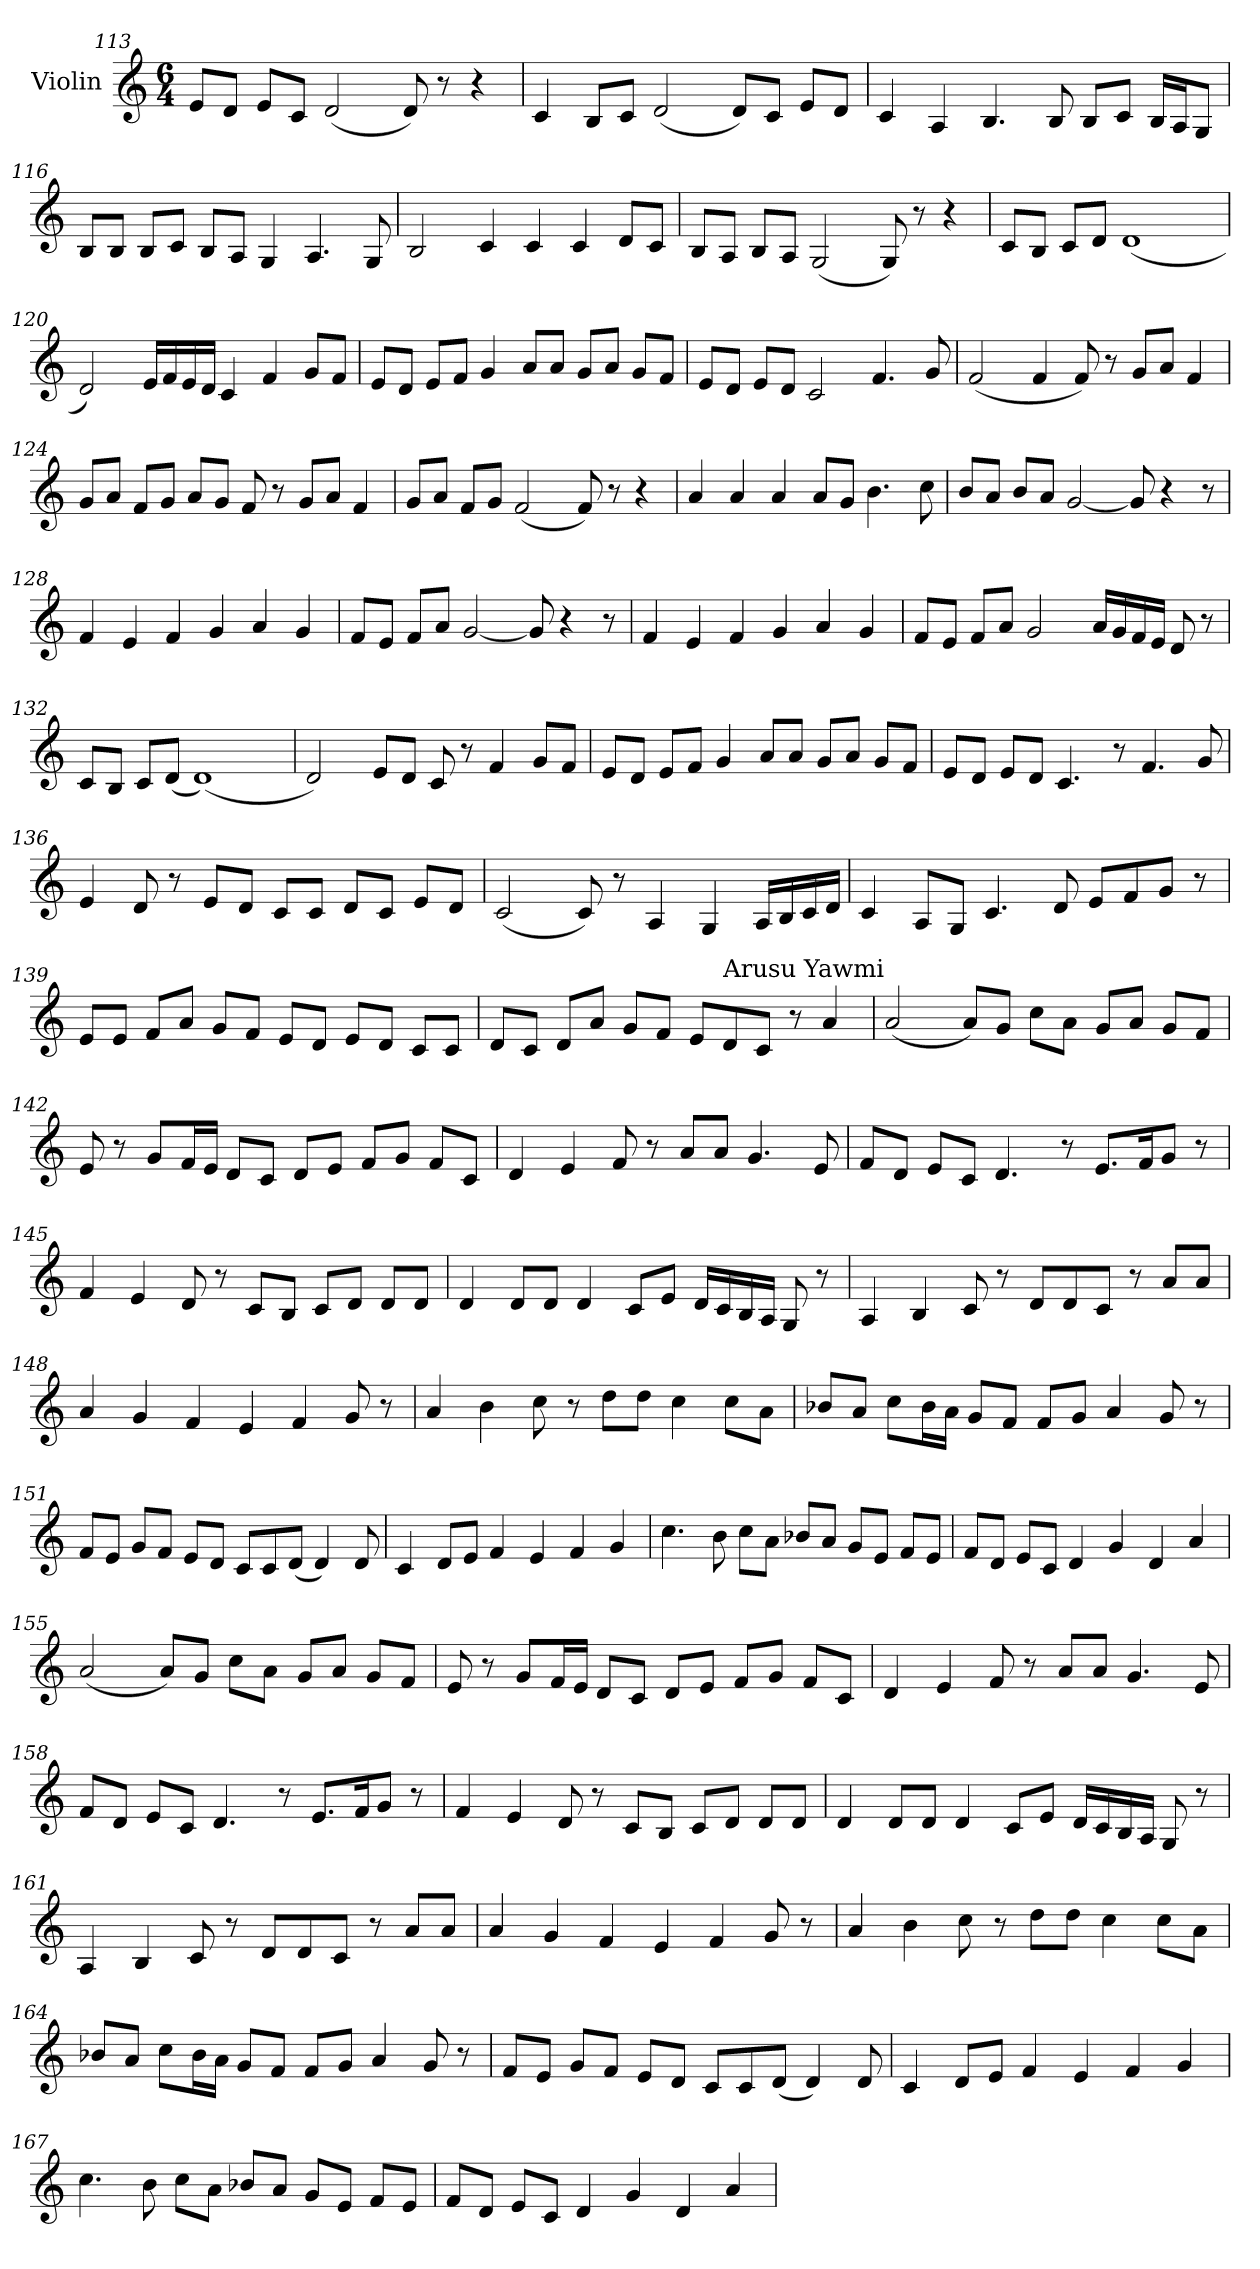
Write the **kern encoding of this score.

**kern
*part1
*staff1
*I"Violin
!!LO:LB:g=z
*clefG2
*k[]
*C:
*M6/4
=113
8e/L
8d/J
8e/L
8c/J
(2d/
8d/)
8r
4r
!!LO:LB:g=z
=114
4c/
8B/L
8c/J
(2d/
8d/L)
8c/J
8e/L
8d/J
!!LO:LB:g=z
=115
4c/
4A/
4.B/
8B/
8B/L
8c/J
16B/LL
16A/J
8G/J
!!LO:LB:g=z
=116
8B/L
8B/J
8B/L
8c/J
8B/L
8A/J
4G/
4.A/
8G/
!!LO:LB:g=z
=117
2B/
4c/
4c/
4c/
8d/L
8c/J
!!LO:LB:g=z
=118
8B/L
8A/J
8B/L
8A/J
(2G/
8G/)
8r
4r
!!LO:PB:g=z
=119
8c/L
8B/J
8c/L
8d/J
(1d
!!LO:LB:g=z
=120
2d/)
16e/LL
16f/
16e/
16d/JJ
4c/
4f/
8g/L
8f/J
!!LO:LB:g=z
=121
8e/L
8d/J
8e/L
8f/J
4g/
8a/L
8a/J
8g/L
8a/J
8g/L
8f/J
!!LO:LB:g=z
=122
8e/L
8d/J
8e/L
8d/J
2c/
4.f/
8g/
=123
(2f/
4f/
8f/)
8r
8g/L
8a/J
4f/
=124
8g/L
8a/J
8f/L
8g/J
8a/L
8g/J
8f/
8r
8g/L
8a/J
4f/
!!LO:LB:g=z
=125
8g/L
8a/J
8f/L
8g/J
(2f/
8f/)
8r
4r
=126
4a/
4a/
4a/
8a/L
8g/J
4.b\
8cc\
=127
8b/L
8a/J
8b/L
8a/J
[2g/
8g/]
4r
8r
!!LO:PB:g=z
=128
4f/
4e/
4f/
4g/
4a/
4g/
!!LO:PB:g=z
=129
8f/L
8e/J
8f/L
8a/J
[2g/
8g/]
4r
8r
=130
4f/
4e/
4f/
4g/
4a/
4g/
=131
8f/L
8e/J
8f/L
8a/J
2g/
16a/LL
16g/
16f/
16e/JJ
8d/
8r
!!LO:LB:g=z
=132
8c/L
8B/J
8c/L
(8d/J
(1d)
=133
2d/)
8e/L
8d/J
8c/
8r
4f/
8g/L
8f/J
=134
8e/L
8d/J
8e/L
8f/J
4g/
8a/L
8a/J
8g/L
8a/J
8g/L
8f/J
!!LO:LB:g=z
=135
8e/L
8d/J
8e/L
8d/J
4.c/
8r
4.f/
8g/
=136
4e/
8d/
8r
8e/L
8d/J
8c/L
8c/J
8d/L
8c/J
8e/L
8d/J
=137
(2c/
8c/)
8r
4A/
4G/
16A/LL
16B/
16c/
16d/JJ
!!LO:PB:g=z
=138
4c/
8A/L
8G/J
4.c/
8d/
8e/L
8f/
8g/J
8r
=139
8e/L
8e/J
8f/L
8a/J
8g/L
8f/J
8e/L
8d/J
8e/L
8d/J
8c/L
8c/J
=140
8d/L
8c/J
8d/L
8a/J
8g/L
8f/J
8e/L
!LO:TX:a:t=Arusu Yawmi
8d/
8c/J
8r
4a/
!!LO:LB:g=z
=141
*MM70
(2a/
8a/L)
8g/J
8cc\L
8a\J
8g/L
8a/J
8g/L
8f/J
=142
8e/
8r
8g/L
16f/L
16e/JJ
8d/L
8c/J
8d/L
8e/J
8f/L
8g/J
8f/L
8c/J
=143
4d/
4e/
8f/
8r
8a/L
8a/J
4.g/
8e/
!!LO:LB:g=z
=144
8f/L
8d/J
8e/L
8c/J
4.d/
8r
8.e/L
16f/K
8g/J
8r
=145
4f/
4e/
8d/
8r
8c/L
8B/J
8c/L
8d/J
8d/L
8d/J
=146
4d/
8d/L
8d/J
4d/
8c/L
8e/J
16d/LL
16c/
16B/
16A/JJ
8G/
8r
!!LO:LB:g=z
=147
4A/
4B/
8c/
8r
8d/L
8d/
8c/J
8r
8a/L
8a/J
=148
4a/
4g/
4f/
4e/
4f/
8g/
8r
=149
4a/
4b\
8cc\
8r
8dd\L
8dd\J
4cc\
8cc\L
8a\J
!!LO:LB:g=z
=150
8b-X/L
8a/J
8cc\L
16b-\L
16a\JJ
8g/L
8f/J
8f/L
8g/J
4a/
8g/
8r
=151
8f/L
8e/J
8g/L
8f/J
8e/L
8d/J
8c/L
8c/
(8d/J
4d/)
8d/
=152
4c/
8d/L
8e/J
4f/
4e/
4f/
4g/
!!LO:LB:g=z
=153
4.cc\
8b\
8cc\L
8a\J
8b-X/L
8a/J
8g/L
8e/J
8f/L
8e/J
=154
8f/L
8d/J
8e/L
8c/J
4d/
4g/
4d/
4a/
=155
(2a/
8a/L)
8g/J
8cc\L
8a\J
8g/L
8a/J
8g/L
8f/J
!!LO:LB:g=z
=156
8e/
8r
8g/L
16f/L
16e/JJ
8d/L
8c/J
8d/L
8e/J
8f/L
8g/J
8f/L
8c/J
=157
4d/
4e/
8f/
8r
8a/L
8a/J
4.g/
8e/
=158
8f/L
8d/J
8e/L
8c/J
4.d/
8r
8.e/L
16f/K
8g/J
8r
!!LO:LB:g=z
=159
4f/
4e/
8d/
8r
8c/L
8B/J
8c/L
8d/J
8d/L
8d/J
=160
4d/
8d/L
8d/J
4d/
8c/L
8e/J
16d/LL
16c/
16B/
16A/JJ
8G/
8r
=161
4A/
4B/
8c/
8r
8d/L
8d/
8c/J
8r
8a/L
8a/J
!!LO:PB:g=z
=162
4a/
4g/
4f/
4e/
4f/
8g/
8r
=163
4a/
4b\
8cc\
8r
8dd\L
8dd\J
4cc\
8cc\L
8a\J
=164
8b-X/L
8a/J
8cc\L
16b-\L
16a\JJ
8g/L
8f/J
8f/L
8g/J
4a/
8g/
8r
!!LO:LB:g=z
=165
8f/L
8e/J
8g/L
8f/J
8e/L
8d/J
8c/L
8c/
(8d/J
4d/)
8d/
=166
4c/
8d/L
8e/J
4f/
4e/
4f/
4g/
=167
4.cc\
8b\
8cc\L
8a\J
8b-X/L
8a/J
8g/L
8e/J
8f/L
8e/J
!!LO:LB:g=z
=168
8f/L
8d/J
8e/L
8c/J
4d/
4g/
4d/
4a/
=
*-
